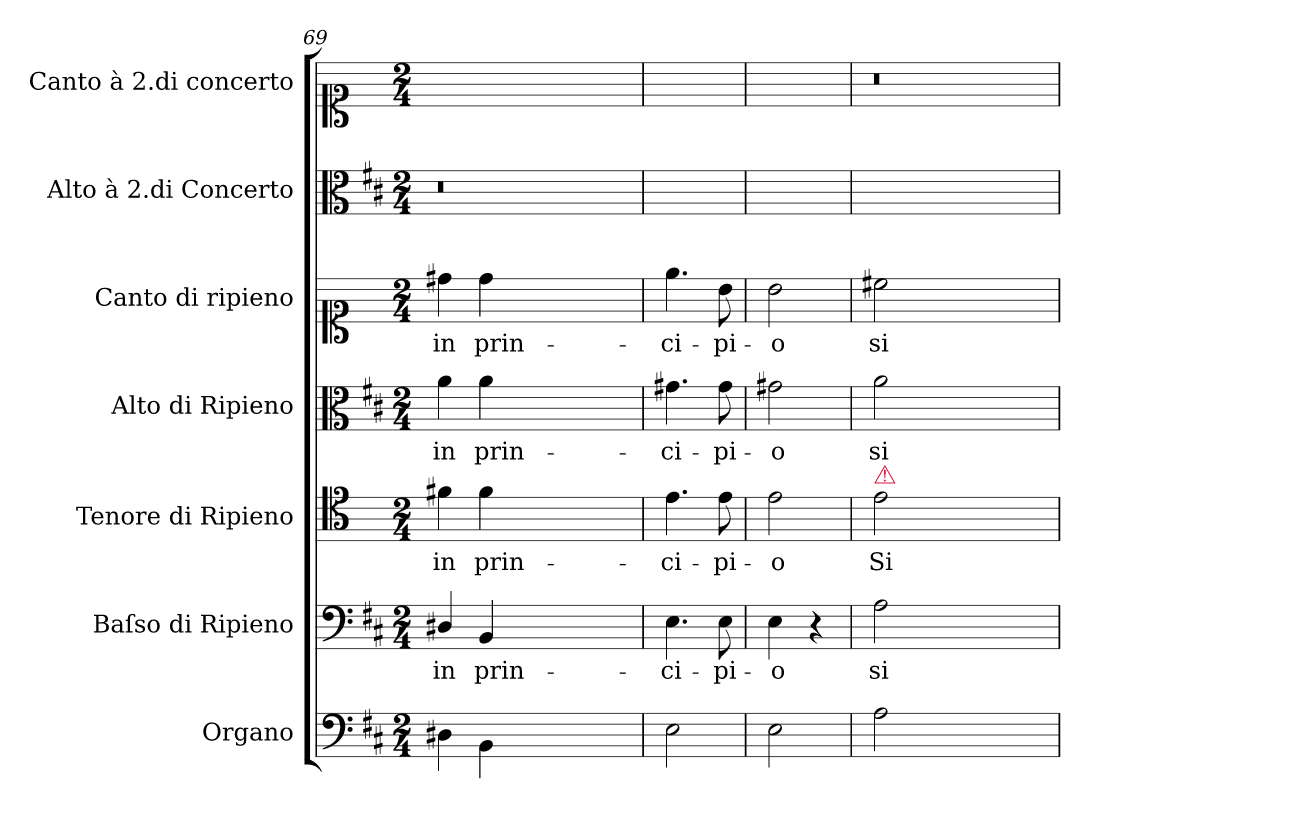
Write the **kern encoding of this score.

**kern	**kern	**text	**kern	**text	**kern	**text	**kern	**text	**kern	**kern
*part7	*part6	*part6	*part5	*part5	*part4	*part4	*part3	*part3	*part2	*part1
*staff7	*staff6	*staff6	*staff5	*staff5	*staff4	*staff4	*staff3	*staff3	*staff2	*staff1
*I"Organo	*I"Baſso di Ripieno	*	*I"Tenore di Ripieno	*	*I"Alto di Ripieno	*	*I"Canto di ripieno	*	*I"Alto à 2.di Concerto	*I"Canto à 2.di concerto
*I'org	*I'B rip	*	*I'T rip	*	*I'A rip	*	*	*	*I'A conc	*
*clefF4	*clefF4	*	*clefC4	*	*clefC3	*	*clefC1	*	*clefC3	*clefC1
*k[f#c#]	*k[f#c#]	*	*k[]	*	*k[f#c#]	*	*k[]	*	*k[f#c#]	*k[]
*M2/4	*M2/4	*	*M2/4	*	*M2/4	*	*M2/4	*	*M2/4	*M2/4
=69	=69	=69	=69	=69	=69	=69	=69	=69	=69	=69
4D#X\	4D#X/	in	4f#\	in	4a\	in	4dd#X\	in	0r	0ryy
4BB\	4BB/	prin-	4f#\	prin-	4a\	prin-	4dd#\	prin-	.	.
1.ryy	1.ryy	.	1.ryy	.	1.ryy	.	1.ryy	.	.	.
=70	=70	=70	=70	=70	=70	=70	=70	=70	=70	=70
2E\	4.E\	-ci-	4.e\	-ci-	4.g#X\	-ci-	4.ee\	-ci-	2ryy	2ryy
.	8E\	-pi-	8e\	-pi-	8g#\	-pi-	8b\	-pi-	.	.
=71	=71	=71	=71	=71	=71	=71	=71	=71	=71	=71
2E\	4E\	-o	2e\	-o	2g#X\	-o	2b\	-o	2ryy	2ryy
.	4r	.	.	.	.	.	.	.	.	.
=72	=72	=72	=72	=72	=72	=72	=72	=72	=72	=72
!	!	!	!LO:TX:a:color=crimson:t=⚠	!	!	!	!	!	!	!
2A\	2A\	si-	2e\	Si-	2a\	si-	2cc#\	si-	0ryy	0r
1.ryy	1.ryy	.	1.ryy	.	1.ryy	.	1.ryy	.	.	.
=	=	=	=	=	=	=	=	=	=	=
*-	*-	*-	*-	*-	*-	*-	*-	*-	*-	*-
